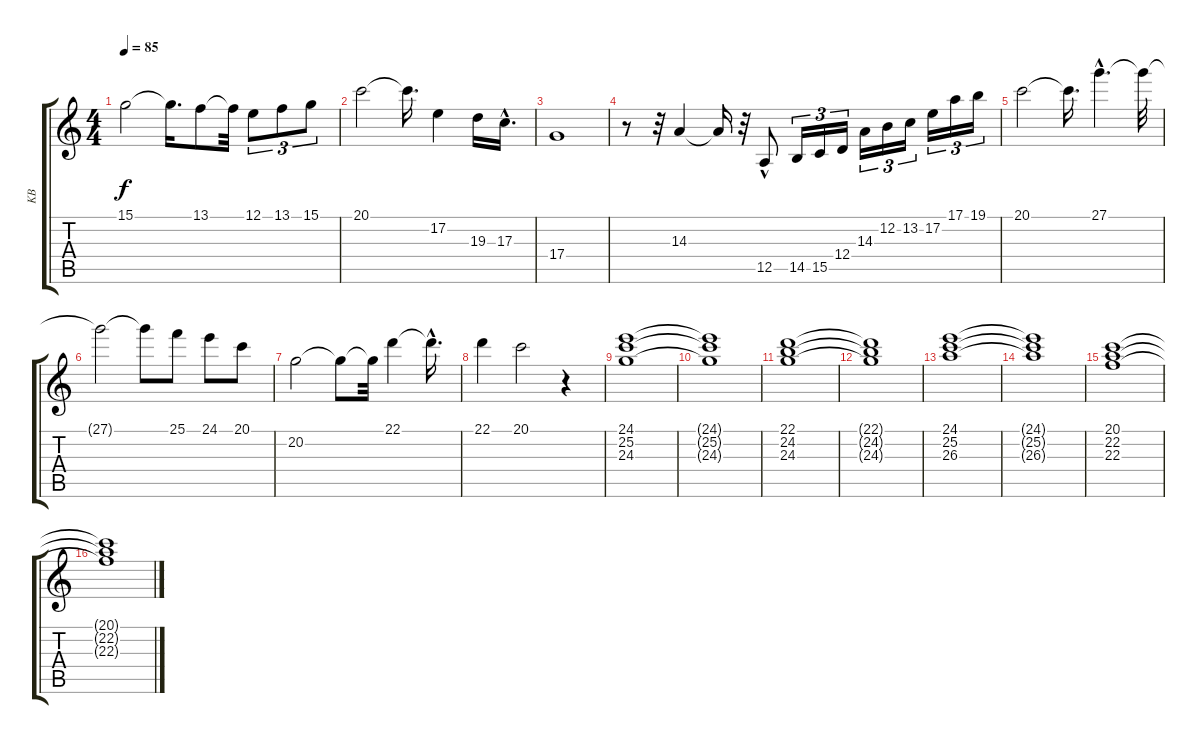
\track ("KB" "KB") {instrument tremolostrings}
\staff {score tabs}
\tuning (E4 B3 G3 D3 A2 E2) {hide}
\ts (4 4)
\tempo 85
\clef g2
\ks c
15.1.2{dy f instrument violin} 15.1{t}.16{d} 13.1.8 13.1{t}.32 12.1.8{tu (3 2)} 13.1.8{tu (3 2)} 15.1.8{tu (3 2)} |
20.1.2 20.1{t}.16{d} 17.2.4 19.3.16 17.3{hac}.16{d} |
17.4.1 |
r.8 r.32 14.3.4 14.3{t}.16 r.32 12.5{hac}.8 14.5.16{tu (3 2)} 15.5.16{tu (3 2)} 12.4.16{tu (3 2)} 14.3.16{tu (3 2)} 12.2.16{tu (3 2)} 13.2.16{tu (3 2)} 17.2.16{tu (3 2)} 17.1.16{tu (3 2)} 19.1.16{tu (3 2)} |
20.1.2 20.1{t}.16{d} 27.1{hac}.4{d} 27.1{t}.32 |
27.1{t}.2 27.1{t}.8 25.1.8 24.1.8 20.1.8 |
20.2.2 20.2{t}.8 20.2{t}.32 22.1.4 22.1{hac t}.16{d} |
22.1.4 20.1.2 r.4 |
(24.1 25.2 24.3).1{instrument tremolostrings} |
(24.1{t} 25.2{t} 24.3{t}).1 |
(22.1 24.2 24.3).1 |
(22.1{t} 24.2{t} 24.3{t}).1 |
(24.1 25.2 26.3).1 |
(24.1{t} 25.2{t} 26.3{t}).1 |
(20.1 22.2 22.3).1 |
(20.1{t} 22.2{t} 22.3{t}).1
